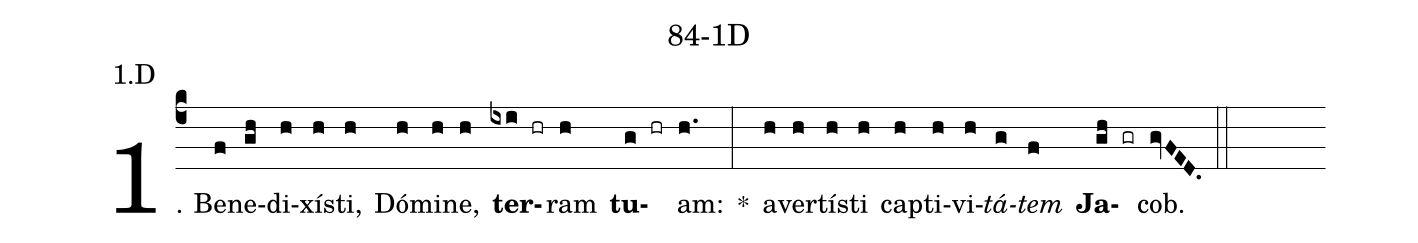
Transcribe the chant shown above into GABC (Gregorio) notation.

name: 84-1D;
annotation: 1.D;
%%
(c4)1. Be(f)ne(gh)di(h)xís(h)ti,(h) Dó(h)mi(h)ne,(h) <b>ter</b>(ixi hr)ram(h) <b>tu</b>(g hr)am:(h.) *(:) a(h)ver(h)tís(h)ti(h) cap(h)ti(h)vi(h)<i>tá</i>(g)<i>tem</i>(f) <b>Ja</b>(gh gr)cob.(gvFED.) (::)
